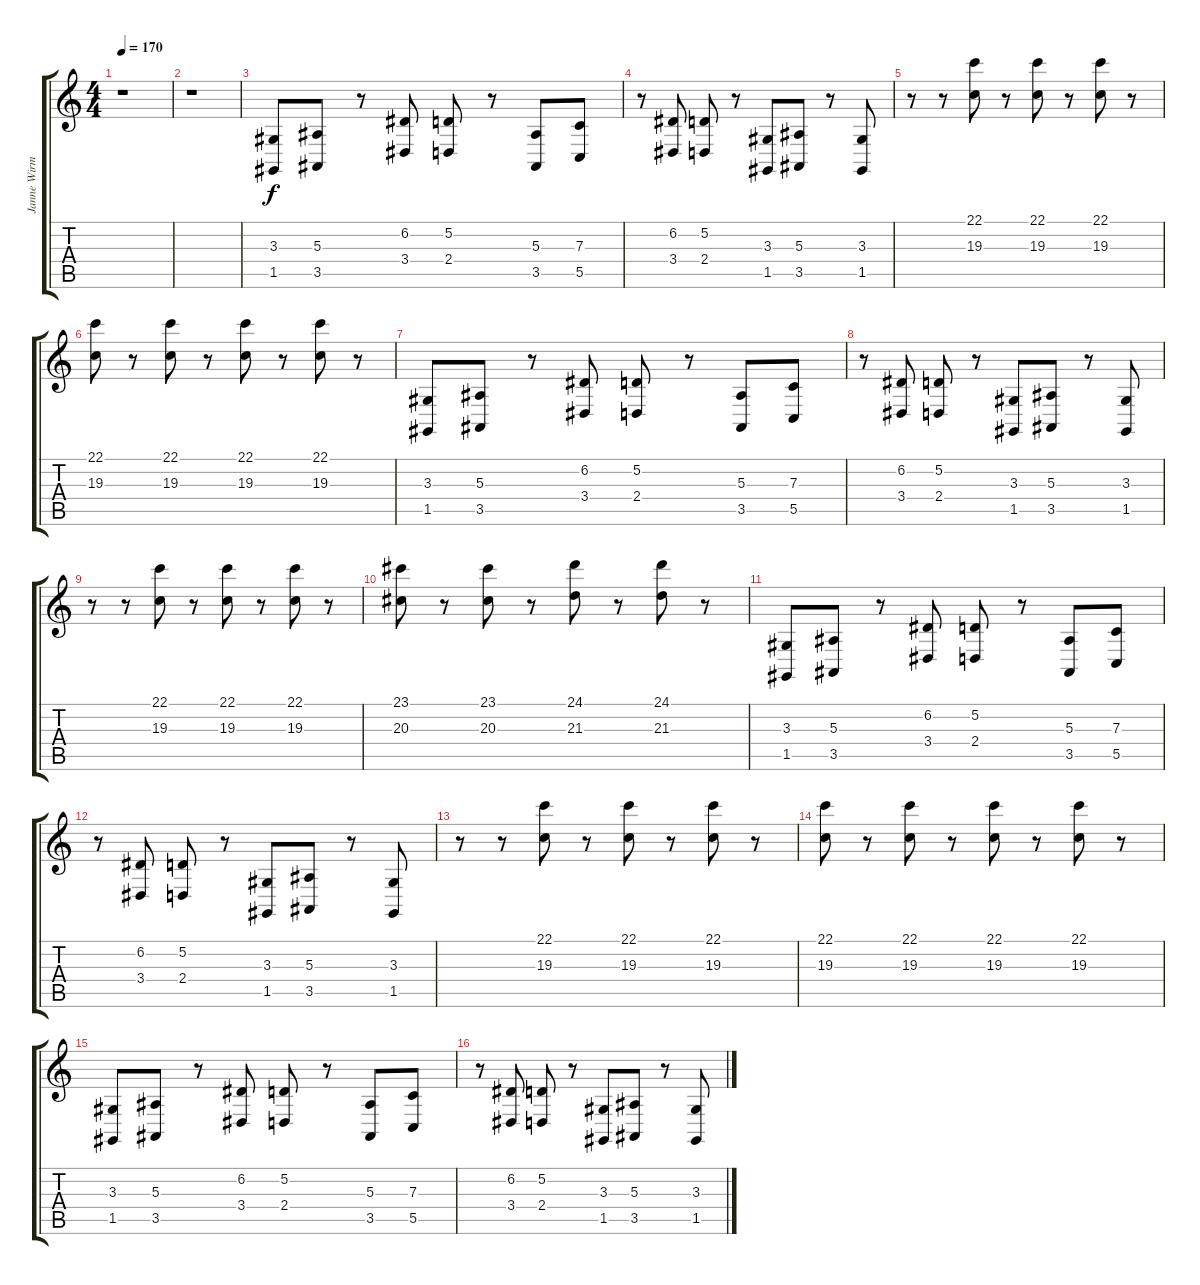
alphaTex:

\track ("Janne Wirman 2" "Janne Wirm") {instrument stringensemble1}
\staff {score tabs}
\tuning (D4 A3 F3 C3 G2 D2) {hide}
\ts (4 4)
\tempo 170
\clef g2
\ks c
r.1{dy f} |
r.1 |
(3.3 1.5).8 (5.3 3.5).8 r.8 (6.2 3.4).8 (5.2 2.4).8 r.8 (5.3 3.5).8 (7.3 5.5).8 |
r.8 (6.2 3.4).8 (5.2 2.4).8 r.8 (3.3 1.5).8 (5.3 3.5).8 r.8 (3.3 1.5).8 |
r.8 r.8 (22.1 19.3).8 r.8 (22.1 19.3).8 r.8 (22.1 19.3).8 r.8 |
(22.1 19.3).8 r.8 (22.1 19.3).8 r.8 (22.1 19.3).8 r.8 (22.1 19.3).8 r.8 |
(3.3 1.5).8 (5.3 3.5).8 r.8 (6.2 3.4).8 (5.2 2.4).8 r.8 (5.3 3.5).8 (7.3 5.5).8 |
r.8 (6.2 3.4).8 (5.2 2.4).8 r.8 (3.3 1.5).8 (5.3 3.5).8 r.8 (3.3 1.5).8 |
r.8 r.8 (22.1 19.3).8 r.8 (22.1 19.3).8 r.8 (22.1 19.3).8 r.8 |
(23.1 20.3).8 r.8 (23.1 20.3).8 r.8 (24.1 21.3).8 r.8 (24.1 21.3).8 r.8 |
(3.3 1.5).8 (5.3 3.5).8 r.8 (6.2 3.4).8 (5.2 2.4).8 r.8 (5.3 3.5).8 (7.3 5.5).8 |
r.8 (6.2 3.4).8 (5.2 2.4).8 r.8 (3.3 1.5).8 (5.3 3.5).8 r.8 (3.3 1.5).8 |
r.8 r.8 (22.1 19.3).8 r.8 (22.1 19.3).8 r.8 (22.1 19.3).8 r.8 |
(22.1 19.3).8 r.8 (22.1 19.3).8 r.8 (22.1 19.3).8 r.8 (22.1 19.3).8 r.8 |
(3.3 1.5).8 (5.3 3.5).8 r.8 (6.2 3.4).8 (5.2 2.4).8 r.8 (5.3 3.5).8 (7.3 5.5).8 |
r.8 (6.2 3.4).8 (5.2 2.4).8 r.8 (3.3 1.5).8 (5.3 3.5).8 r.8 (3.3 1.5).8
